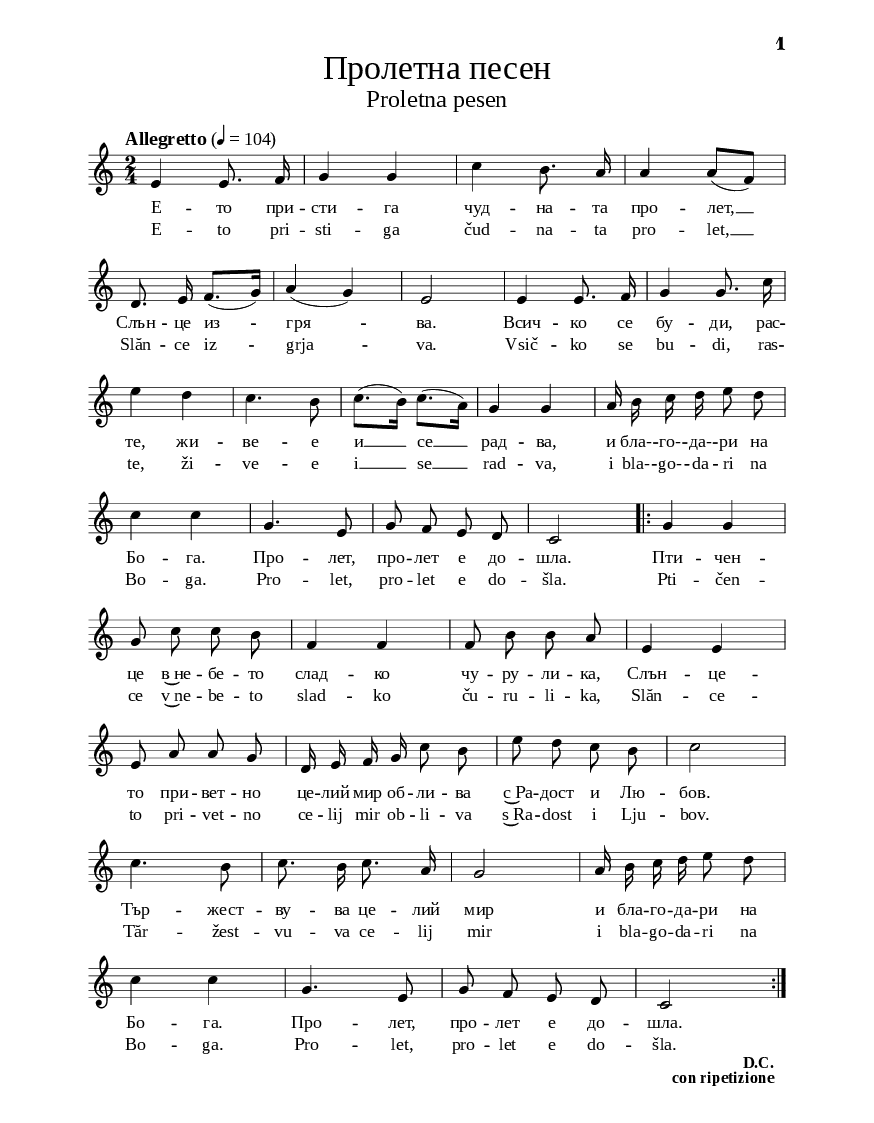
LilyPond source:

\version "2.24.2"

% include paper part and global functions
\include "include/globals.ily"

\bookpart {
  \label #'ref181
  \tocItem \markup "Пролетна песен – Proletna pesen"
  \include "include/bookpart-paper.ily"
  \score {
    \include "include/score-layout.ily"

    \new Voice \absolute {
      \clef treble
      \key c \major
      \time 2/4
      \tempoFunc "Allegretto" 4 "104"
      \autoBeamOff
      e'4  e'8.  f'16 | % 2
      g'4  g'4 | % 3
      c''4 b'8.  a'16 | % 4
      a'4  a'8 ( [  f'8 ) ] | \break % 5
      d'8.  e'16  f'8. ( [  g'16 ) ] | % 6
      a'4 (  g'4 ) | % 7
      e'2  | % 8
      e'4  e'8.  f'16 | % 9
      g'4  g'8. c''16 \break |
      e''4 d''4 | % 11
      c''4. b'8 | % 12
      c''8. ( [ b'16 ) ] c''8. ( [
      a'16 ) ] | % 13
      g'4  g'4 | % 14
      a'16 b'16 c''16 d''16
      e''8 d''8  | % 15
      c''4 c''4  | % 16
      g'4.  e'8 | % 17
      g'8  f'8  e'8  d'8 | % 18
      c'2
      \bar ".|:"
      | % 19
      g'4  g'4 \break |
      g'8 c''8 c''8 b'8 | % 21
      f'4  f'4 | % 22
      f'8 b'8 b'8  a'8 | % 23
      e'4  e'4 \break | % 24
      e'8  a'8  a'8  g'8 | % 25
      d'16  e'16  f'16  g'16
      c''8 b'8 | % 26
      e''8 d''8 c''8 b'8 | % 27
      c''2 \break | % 28
      c''4. b'8 | % 29
      c''8. b'16 c''8.  a'16 |
      g'2 | % 31
      a'16 b'16 c''16 d''16
      e''8 d''8 \break | % 32
      c''4 c''4 | % 33
      g'4.  e'8 | % 34
      g'8  f'8  e'8  d'8 | % 35
      c'2
      \bar ":|."
    }

    \addlyrics {
      Е
      -- то при -- сти -- га чуд -- на --
      та про -- лет, __  Слън -- це из
      -- гря -- ва. Всич -- ко се
      бу -- ди, рас -- те, жи -- ве -- е и __
      се __  рад -- ва, и "бла-" -- "го-" --
      "да-" -- ри на Бо -- га. Про -- лет,
      про -- лет е до -- шла. Пти -- чен
      -- це в~не -- бе -- то слад -- ко
      чу -- ру -- ли -- ка, Слън -- це -- то
      при -- вет -- но це -- лий мир об --
      ли -- ва с~Ра -- дост и Лю -- бов.
      Тър -- жест -- ву -- ва це -- лий
      мир и бла -- го -- да -- ри на Бо
      -- га. Про -- лет, про -- лет е до --
      шла.}
      \addlyrics {
        E
        -- to pri -- sti -- ga čud -- na --
        ta pro -- let, __  Slăn -- ce iz
        -- grja -- va. Vsič -- ko se
        bu -- di, ras -- te, ži -- ve -- e i __
        se __  rad -- va, i "bla-" -- "go-" --
        da -- ri na Bo -- ga. Pro -- let,
        pro -- let e do -- šla. Pti -- čen
        -- ce v~ne -- be -- to slad -- ko
        ču -- ru -- li -- ka, Slăn -- ce -- to
        pri -- vet -- no ce -- lij mir ob --
        li -- va s~Ra -- dost i Lju -- bov.
        Tăr -- žest -- vu -- va ce -- lij
        mir i bla -- go -- da -- ri na Bo
        -- ga. Pro -- let, pro -- let e do --
        šla.}

        \header {
          title = \titleFunc "Пролетна песен" "Proletna pesen"
        }

        \midi{}

      } % score

      \markup \dc-two "D.C.""con ripetizione"


      \pageBreak
      % include foreign translation(s) of the song
      \version "2.24.4"

\markup \fill-line { \fontsize #deTitleFontSize "Frühlingslied" }
\markup \null
\markup \null
\markup \abs-fontsize #10 {
  \hspace #27
  \override #`(baseline-skip . ,deCoupletBaselineSkip)

  \column {
 \line { " " Nun kommt der wundervolle Frühling; }

 \line { " " die Sonne geht auf. }

 \line { " " Alles erwacht, gedeiht, lebt, }

 \line { " " und freut sich und dankt Gott.}

 \line { " " Der Frühling, der Frühling ist da!}

 \line { " " Ein Vögelein am Himmel zwitschert süß, }

 \line { " " die Sonne übergießt freundlich }
 \line { " "die ganze Welt mit Freude und Liebe.}

 \line { " " Die ganze Welt frohlockt und dankt Gott! }

 \line { " " Der Frühling, der Frühling ist da!}

  }
}


    } % bookpart

    % Più mosso
    %
